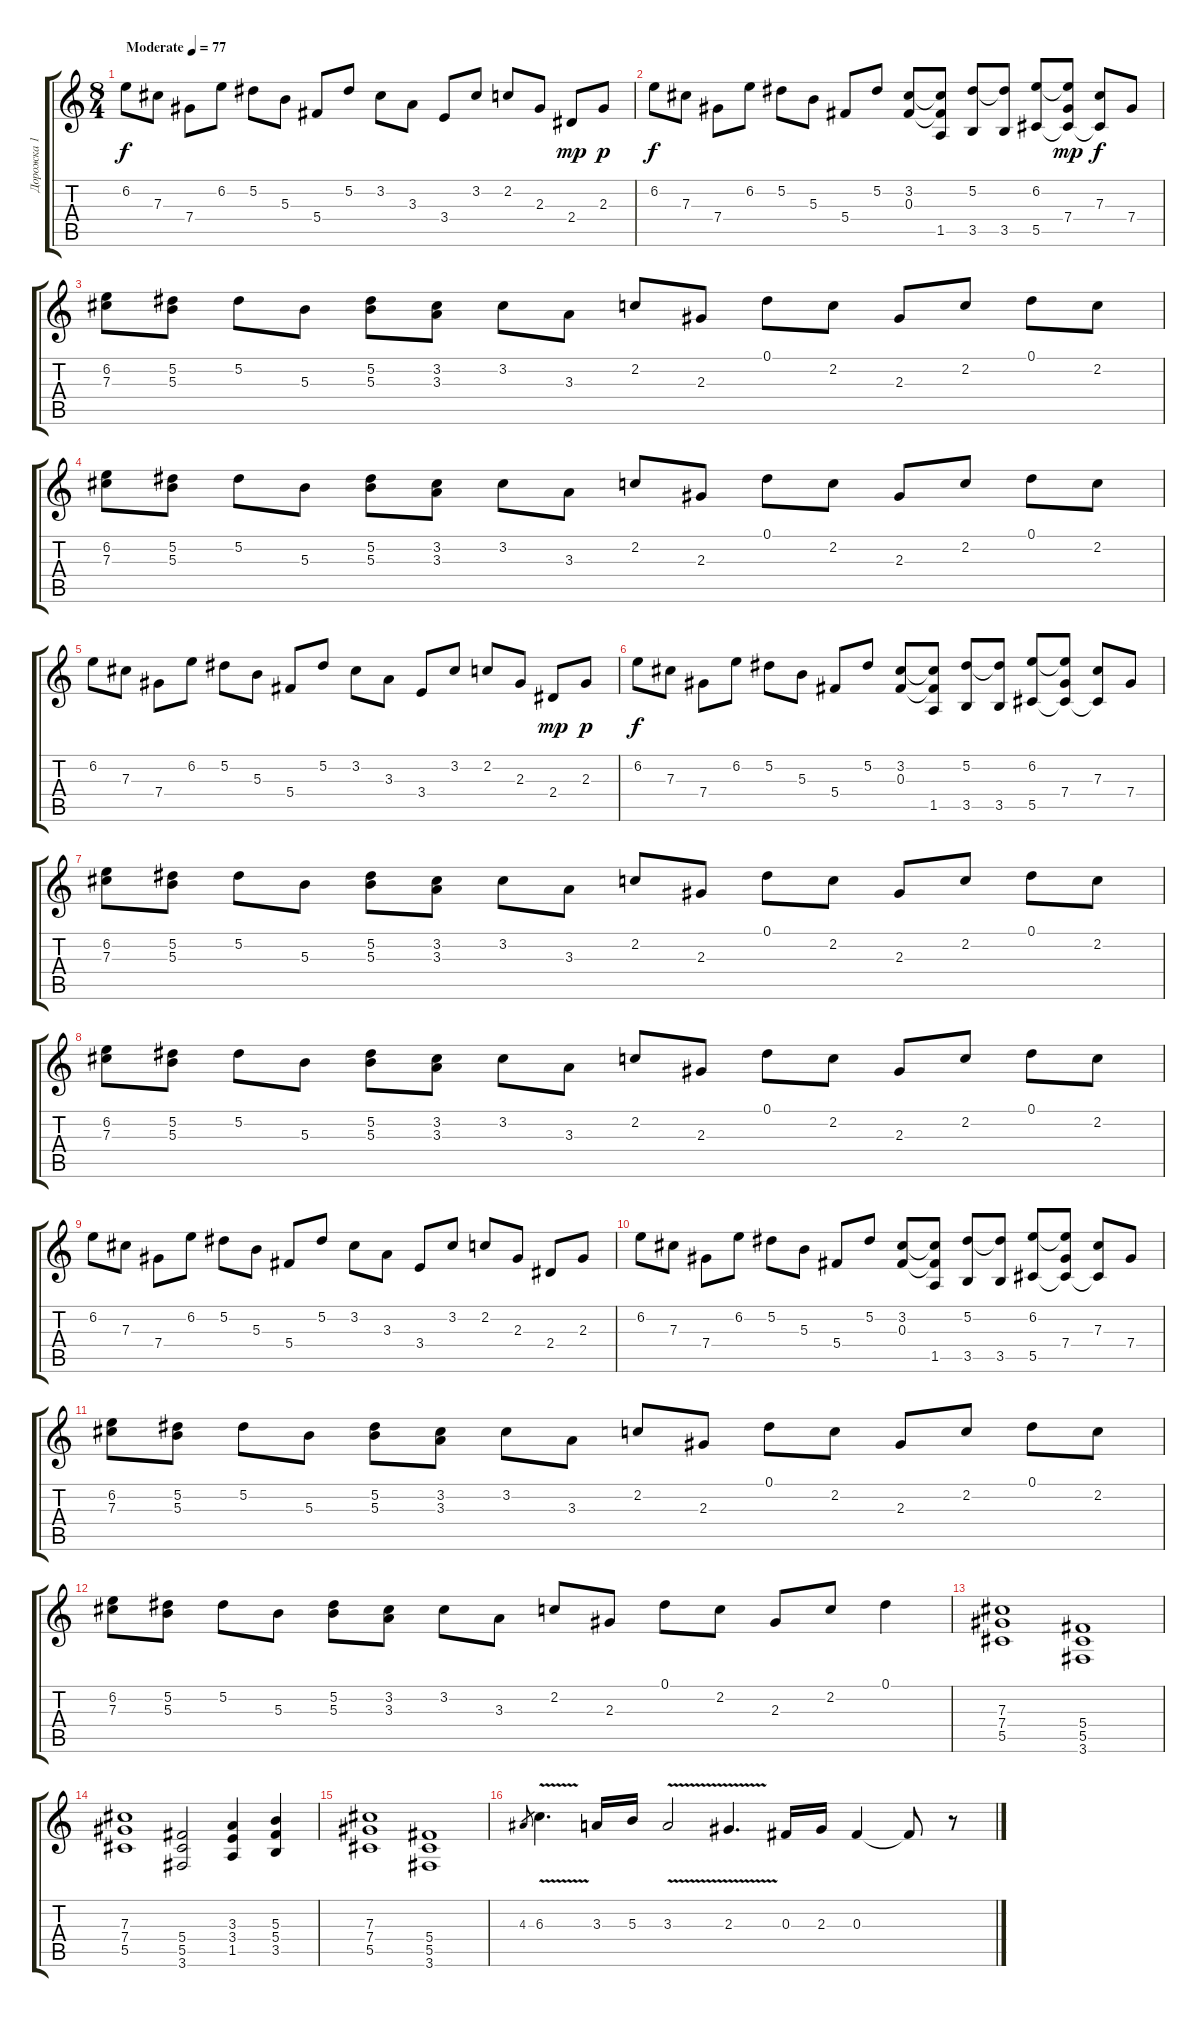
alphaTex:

\track ("Дорожка 1" "Дорожка 1") {instrument electricguitarjazz}
\staff {score tabs}
\tuning (Eb4 Bb3 Gb3 Db3 Ab2 Eb2) {hide}
\ts (8 4)
\tempo (77 "Moderate")
\clef g2
\ks c
6.2.8{dy f instrument electricguitarjazz} 7.3.8 7.4.8 6.2.8 5.2.8 5.3.8 5.4.8 5.2.8 3.2.8 3.3.8 3.4.8 3.2.8 2.2.8 2.3.8 2.4.8{dy mp} 2.3.8{dy p} |
6.2.8{dy f} 7.3.8 7.4.8 6.2.8 5.2.8 5.3.8 5.4.8 5.2.8 (3.2 0.3).8 (3.2{t} 0.3{t} 1.5).8 (5.2 3.5).8 (5.2{t} 3.5).8 (6.2 5.5).8 (6.2{t} 7.4 5.5{t}).8{dy mp} (7.3 5.5{t}).8{dy f} 7.4.8 |
(6.2 7.3).8 (5.2 5.3).8 5.2.8 5.3.8 (5.2 5.3).8 (3.2 3.3).8 3.2.8 3.3.8 2.2.8 2.3.8 0.1.8 2.2.8 2.3.8 2.2.8 0.1.8 2.2.8 |
(6.2 7.3).8 (5.2 5.3).8 5.2.8 5.3.8 (5.2 5.3).8 (3.2 3.3).8 3.2.8 3.3.8 2.2.8 2.3.8 0.1.8 2.2.8 2.3.8 2.2.8 0.1.8 2.2.8 |
6.2.8 7.3.8 7.4.8 6.2.8 5.2.8 5.3.8 5.4.8 5.2.8 3.2.8 3.3.8 3.4.8 3.2.8 2.2.8 2.3.8 2.4.8{dy mp} 2.3.8{dy p} |
6.2.8{dy f} 7.3.8 7.4.8 6.2.8 5.2.8 5.3.8 5.4.8 5.2.8 (3.2 0.3).8 (3.2{t} 0.3{t} 1.5).8 (5.2 3.5).8 (5.2{t} 3.5).8 (6.2 5.5).8 (6.2{t} 7.4 5.5{t}).8 (7.3 5.5{t}).8 7.4.8 |
(6.2 7.3).8 (5.2 5.3).8 5.2.8 5.3.8 (5.2 5.3).8 (3.2 3.3).8 3.2.8 3.3.8 2.2.8 2.3.8 0.1.8 2.2.8 2.3.8 2.2.8 0.1.8 2.2.8 |
(6.2 7.3).8 (5.2 5.3).8 5.2.8 5.3.8 (5.2 5.3).8 (3.2 3.3).8 3.2.8 3.3.8 2.2.8 2.3.8 0.1.8 2.2.8 2.3.8 2.2.8 0.1.8 2.2.8 |
6.2.8 7.3.8 7.4.8 6.2.8 5.2.8 5.3.8 5.4.8 5.2.8 3.2.8 3.3.8 3.4.8 3.2.8 2.2.8 2.3.8 2.4.8 2.3.8 |
6.2.8 7.3.8 7.4.8 6.2.8 5.2.8 5.3.8 5.4.8 5.2.8 (3.2 0.3).8 (3.2{t} 0.3{t} 1.5).8 (5.2 3.5).8 (5.2{t} 3.5).8 (6.2 5.5).8 (6.2{t} 7.4 5.5{t}).8 (7.3 5.5{t}).8 7.4.8 |
(6.2 7.3).8 (5.2 5.3).8 5.2.8 5.3.8 (5.2 5.3).8 (3.2 3.3).8 3.2.8 3.3.8 2.2.8 2.3.8 0.1.8 2.2.8 2.3.8 2.2.8 0.1.8 2.2.8 |
(6.2 7.3).8 (5.2 5.3).8 5.2.8 5.3.8 (5.2 5.3).8 (3.2 3.3).8 3.2.8 3.3.8 2.2.8 2.3.8 0.1.8 2.2.8 2.3.8 2.2.8 0.1.4 |
(7.3 7.4 5.5).1{instrument distortionguitar} (5.4 5.5 3.6).1 |
(7.3 7.4 5.5).1 (5.4 5.5 3.6).2 (3.3 3.4 1.5).4 (5.3 5.4 3.5).4 |
(7.3 7.4 5.5).1 (5.4 5.5 3.6).1 |
4.3.8{gr} 6.3{v}.4{d} 3.3.16 5.3.16 3.3{v}.2 2.3{v}.4{d} 0.3.16 2.3.16 0.3.4 0.3{t}.8 r.8
